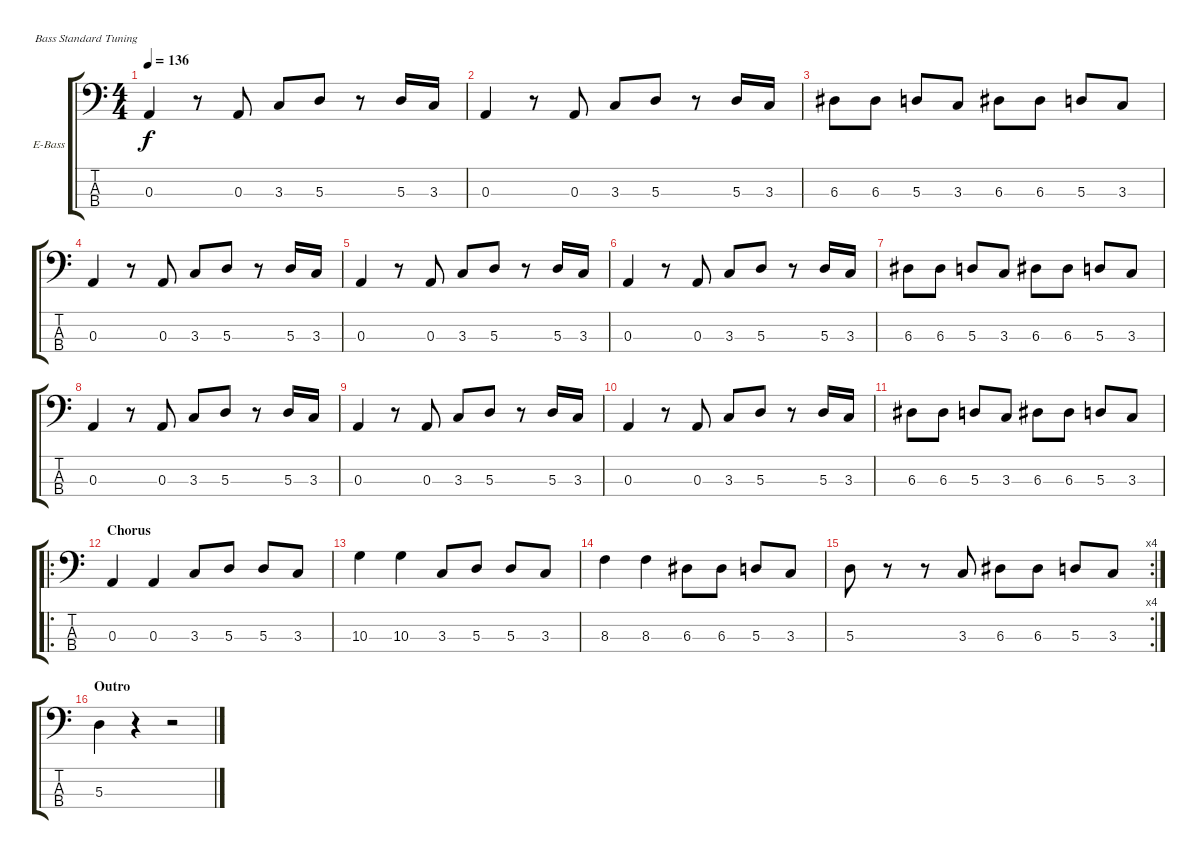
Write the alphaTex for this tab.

\bracketExtendMode groupsimilarinstruments
\firstSystemTrackNameOrientation horizontal
\otherSystemsTrackNameOrientation horizontal
\track ("Bass" "E-Bass") {instrument electricbasspick}
\staff {score tabs}
\tuning (G2 D2 A1 E1)
\ts (4 4)
\tempo 136
\clef f4
\ks c
0.3.4{dy f} r.8 0.3.8 3.3.8 5.3.8 r.8 5.3.16 3.3.16 |
0.3.4 r.8 0.3.8 3.3.8 5.3.8 r.8 5.3.16 3.3.16 |
6.3.8 6.3.8 5.3.8 3.3.8 6.3.8 6.3.8 5.3.8 3.3.8 |
0.3.4 r.8 0.3.8 3.3.8 5.3.8 r.8 5.3.16 3.3.16 |
0.3.4 r.8 0.3.8 3.3.8 5.3.8 r.8 5.3.16 3.3.16 |
0.3.4 r.8 0.3.8 3.3.8 5.3.8 r.8 5.3.16 3.3.16 |
6.3.8 6.3.8 5.3.8 3.3.8 6.3.8 6.3.8 5.3.8 3.3.8 |
0.3.4 r.8 0.3.8 3.3.8 5.3.8 r.8 5.3.16 3.3.16 |
0.3.4 r.8 0.3.8 3.3.8 5.3.8 r.8 5.3.16 3.3.16 |
0.3.4 r.8 0.3.8 3.3.8 5.3.8 r.8 5.3.16 3.3.16 |
6.3.8 6.3.8 5.3.8 3.3.8 6.3.8 6.3.8 5.3.8 3.3.8 |
\ro
\section ("" "Chorus")
0.3.4 0.3.4 3.3.8 5.3.8 5.3.8 3.3.8 |
10.3.4 10.3.4 3.3.8 5.3.8 5.3.8 3.3.8 |
8.3.4 8.3.4 6.3.8 6.3.8 5.3.8 3.3.8 |
\rc 4
5.3.8 r.8 r.8 3.3.8 6.3.8 6.3.8 5.3.8 3.3.8 |
\section ("" "Outro")
5.3.4 r.4 r.2
